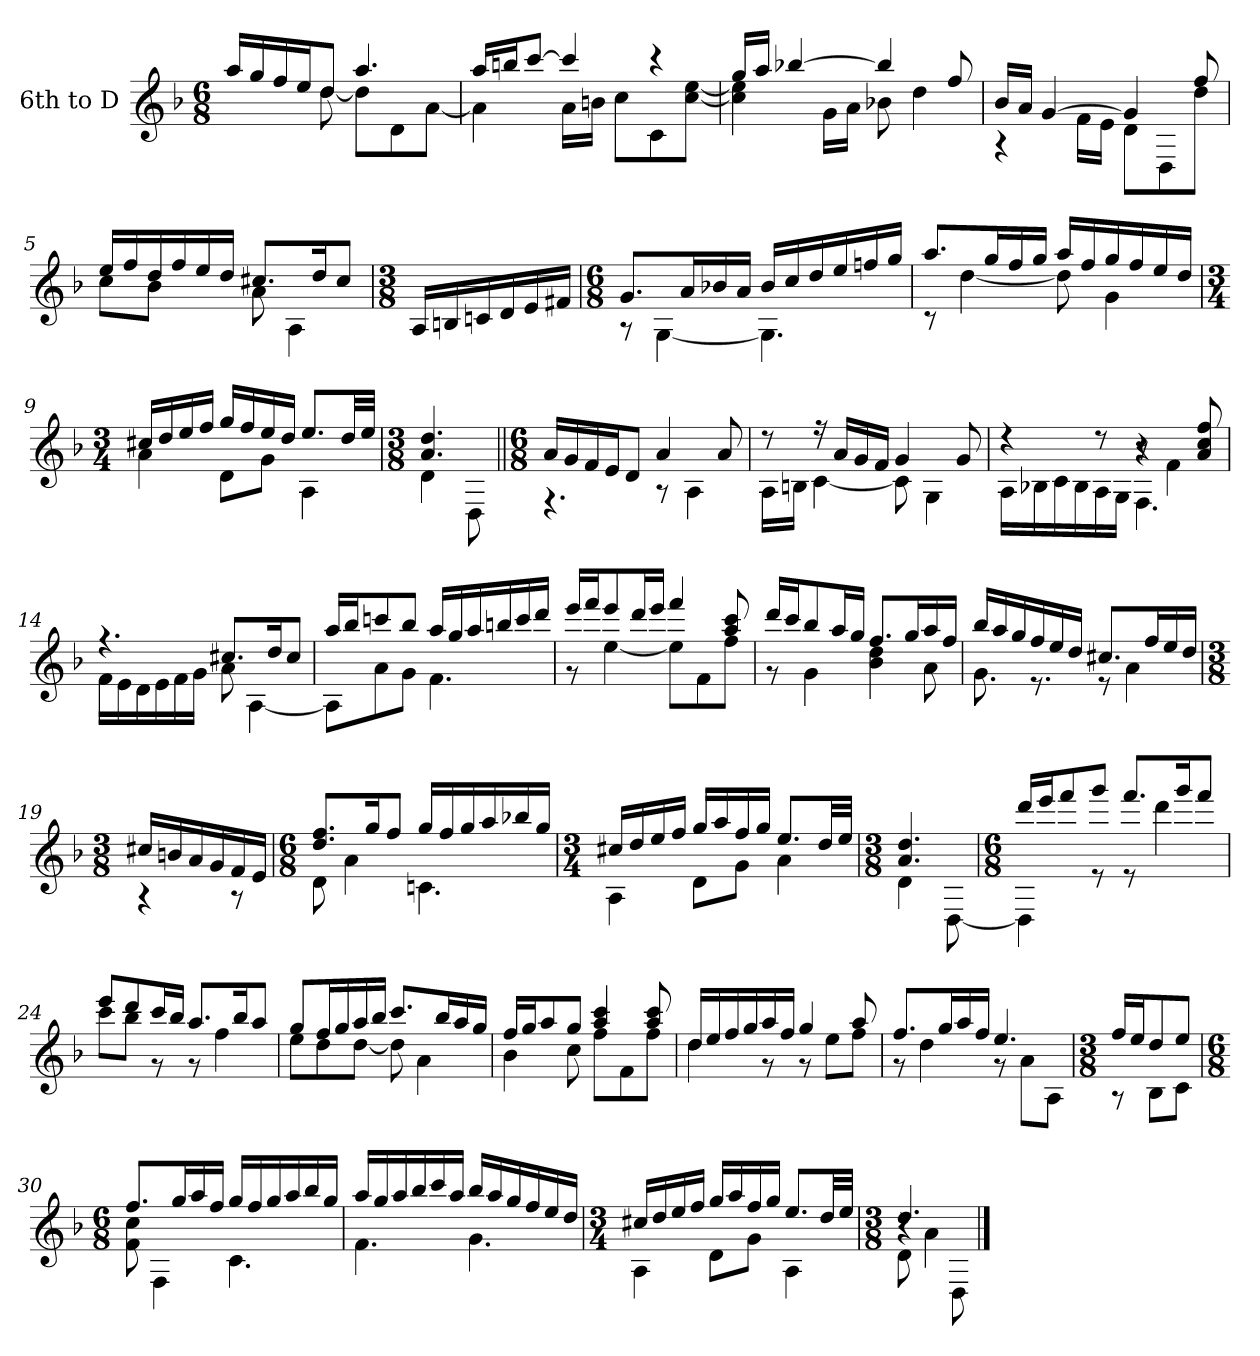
**kern
*part1
*staff1
*I"6th to D
!!LO:PB:g=z
*clefG2
*ITrd7c12
*k[b-]
*d:
*M6/8
*MM60
=1
*^
16ai/LL	4ryy
16gi/	.
16fi/	.
16ei/J	.
8di/J	[<8di\
4.ai/	8di\L]
.	8Di\
.	[<8Ai\J
=2	=2
16ai/LL	4Ai\]
16bni/J	.
[>8cci/J	.
4cci/]	16Ai\LL
.	16Bni\JJ
.	8ci\L
4r	8Ci\
.	[<8ci\ [>8eiJ
=3	=3
16gi/LL	4ci\] 4ei]
16ai/JJ	.
[>4b-Xi/	.
.	16Gi\LL
.	16Ai\JJ
4b-i/]	8B-Xi\
.	4di\
8fi/	.
=4	=4
16B-i/LL	4r
16Ai/JJ	.
[>4Gi/	.
.	16Fi\LL
.	16Ei\JJ
4Gi/]	8Di\L
.	8DDi\
8fi/	8di\J
!!LO:LB:g=z	!!
=5	=5
16ei/LL	8ci\L
16fi/	.
16di/	8B-i\J
16fi/	.
16ei/	8ryy
16di/JJ	.
8.c#Xi/L	8Ai\
.	4AAi\
16di/k	.
8c#i/J	.
*v	*v
=6
*M3/8
16AAi/LL
16BBni/
16Cni/
16Di/
16Ei/
16F#Xi/JJ
=7
*M6/8
*^
8.Gi/L	8r
.	[<4GGi\
16Ai/L	.
16B-Xi/	.
16Ai/JJ	.
16B-i/LL	4.GGi\]
16ci/	.
16di/	.
16ei/	.
16fni/	.
16gi/JJ	.
=8	=8
8.ai/L	8r
.	[<4di\
16gi/L	.
16fi/	.
16gi/JJ	.
16ai/LL	8di\]
16fi/	.
16gi/	4Gi\
16fi/	.
16ei/	.
16di/JJ	.
!!LO:LB:g=z	!!
=9	=9
*M3/4	*
16c#Xi/LL	4Ai\
16di/	.
16ei/	.
16fi/JJ	.
16gi/LL	8Di\L
16fi/	.
16ei/	8Gi\J
16di/JJ	.
8.ei/L	4AAi\
32di/LL	.
32ei/JJJ	.
=10	=10
*M3/8	*
4.Ai/ 4.di	4Di\
.	8DDi\
=11||	=11||
*M6/8	*
16Ai/LL	4.r
16Gi/	.
16Fi/	.
16Ei/J	.
8Di/J	.
4Ai/	8r
.	4AAi\
8Ai/	.
=12	=12
8r	16AAi\LL
.	16BBni\JJ
16r	[<4Ci\
16Ai/LL	.
16Gi/	.
16Fi/JJ	.
4Gi/	8Ci\]
.	4GGi\
8Gi/	.
=13	=13
*	*^
4r	16AAi\LL	4.ryy
.	16BB-Xi\	.
.	16Ci\	.
.	16BB-i\	.
8r	16AAi\	.
.	16GGi\JJ	.
4r	8r	4.FFi\
.	4Fi\	.
8Ai/ 8ci 8fi	.	.
*	*v	*v
!!LO:LB:g=z
=14	=14
4.r	16Fi\LL
.	16Ei\
.	16Di\
.	16Ei\
.	16Fi\
.	16Gi\JJ
8.c#Xi/L	8Ai\
.	[<4AAi\
16di/k	.
8c#i/J	.
=15	=15
16ai/LL	8AAi\L]
16b-i/J	.
8ccni/	8Ai\
8b-i/J	8Gi\J
16ai/LL	4.Fi\
16gi/	.
16ai/	.
16bni/	.
16cci/	.
16ddi/JJ	.
=16	=16
16eei/LL	8r
16ffi/J	.
8eei/	[<4ei\
16ddi/L	.
16eei/JJ	.
4ffi/	8ei\L]
.	8Fi\
8ai/ 8cci	8fi\J
=17	=17
16ddi/LL	8r
16cci/J	.
8b-i/	4Gi\
16ai/L	.
16gi/JJ	.
8.fi/L	4B-i\ 4di
16gi/L	.
16ai/	8Ai\
16fi/JJ	.
!!LO:LB:g=z	!!
=18	=18
16b-i/LL	8.Gi\
16ai/	.
16gi/	.
16fi/	8.r
16ei/	.
16di/JJ	.
8.c#Xi/L	8r
.	4Ai\
16fi/L	.
16ei/	.
16di/JJ	.
=19	=19
*M3/8	*
16c#Xi/LL	4r
16Bni/	.
16Ai/	.
16Gi/	.
16Fi/	8r
16Ei/JJ	.
=20	=20
*M6/8	*
8.di/ 8.fiL	8Di\
.	4Ai\
16gi/k	.
8fi/J	.
16gi/LL	4.Cni\
16fi/	.
16gi/	.
16ai/	.
16b-Xi/	.
16gi/JJ	.
=21	=21
*M3/4	*
16c#Xi/LL	4AAi\
16di/	.
16ei/	.
16fi/JJ	.
16gi/LL	8Di\L
16ai/	.
16fi/	8Gi\J
16gi/JJ	.
8.ei/L	4Ai\
32di/LL	.
32ei/JJJ	.
=22	=22
*M3/8	*
4.Ai/ 4.di	4Di\
.	[<8DDi\
!!LO:LB:g=z	!!
=23	=23
*M6/8	*
16ddi/LL	4DDi\]
16eei/J	.
8ffi/	.
8ggi/J	8r
8.ffi/L	8r
.	4ddi\
16ggi/k	.
8ffi/J	.
=24	=24
8eei/L	8cci\L
8ddi/	8b-i\J
16cci/L	8r
16b-i/JJ	.
8.ai/L	8r
.	4fi\
16b-i/k	.
8ai/J	.
=25	=25
8gi/L	8ei\L
16fi/L	8di\
16gi/	.
16ai/	[<8di\J
16b-i/JJ	.
8.cci/L	8di\]
.	4Ai\
16b-i/L	.
16ai/	.
16gi/JJ	.
=26	=26
16fi/LL	4B-i\
16gi/J	.
8ai/	.
8gi/J	8ci\
4ai/ 4cci	8fi\L
.	8Fi\
8ai/ 8cci	8fi\J
!!LO:LB:g=z	!!
=27	=27
16di/LL	4di\
16ei/	.
16fi/	.
16gi/	.
16ai/	8r
16fi/JJ	.
4gi/	8r
.	8ei\L
8ai/	8fi\J
=28	=28
8.fi/L	8r
.	4di\
16gi/L	.
16ai/	.
16fi/JJ	.
4.ei/	8r
.	8Ai\L
.	8AAi\J
=29	=29
*M3/8	*
16fi/LL	8r
16ei/J	.
8di/	8BB-i\L
8ei/J	8Ci\J
=30	=30
*M6/8	*
8.fi/L	8Fi\ 8ci
.	4FFi\
16gi/L	.
16ai/	.
16fi/JJ	.
16gi/LL	4.Ci\
16fi/	.
16gi/	.
16ai/	.
16b-i/	.
16gi/JJ	.
!!LO:LB:g=z	!!
=31	=31
16ai/LL	4.Fi\
16gi/	.
16ai/	.
16b-i/	.
16cci/	.
16ai/JJ	.
16b-i/LL	4.Gi\
16ai/	.
16gi/	.
16fi/	.
16ei/	.
16di/JJ	.
=32	=32
*M3/4	*
16c#Xi/LL	4AAi\
16di/	.
16ei/	.
16fi/JJ	.
16gi/LL	8Di\L
16ai/	.
16fi/	8Gi\J
16gi/JJ	.
8.ei/L	4AAi\
32di/LL	.
32ei/JJJ	.
*v	*v
=33
*M3/8
*^
*	*^
4.di/	8Di\	4r
.	4Ai\	.
.	.	8DDi\
*v	*v	*v
==
*-
